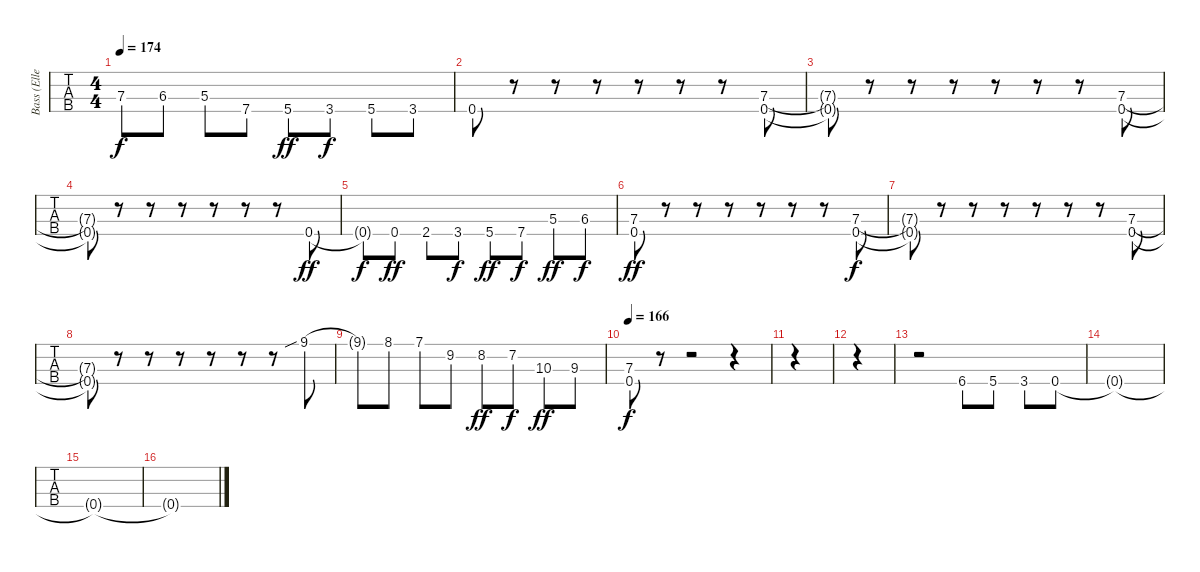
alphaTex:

\track ("Bass (Ellefson)" "Bass (Elle") {instrument electricbassfinger}
\staff {tabs}
\tuning (G2 D2 A1 E1) {hide}
\ts (4 4)
\tempo 174
\clef f4
\ks c
7.3{t}.8{dy f} 6.3.8 5.3.8 7.4.8 5.4.8{dy ff} 3.4.8{dy f} 5.4.8 3.4.8 |
0.4.8 r.8 r.8 r.8 r.8 r.8 r.8 (7.3 0.4).8 |
(7.3{t} 0.4{t}).8 r.8 r.8 r.8 r.8 r.8 r.8 (7.3 0.4).8 |
(7.3{t} 0.4{t}).8 r.8 r.8 r.8 r.8 r.8 r.8 0.4.8{dy ff} |
0.4{t}.8{dy f} 0.4.8{dy ff} 2.4.8 3.4.8{dy f} 5.4.8{dy ff} 7.4.8{dy f} 5.3.8{dy ff} 6.3.8{dy f} |
(7.3 0.4).8{dy ff} r.8 r.8 r.8 r.8 r.8 r.8 (7.3 0.4).8{dy f} |
(7.3{t} 0.4{t}).8 r.8 r.8 r.8 r.8 r.8 r.8 (7.3 0.4).8 |
(7.3{t} 0.4{t}).8 r.8 r.8 r.8 r.8 r.8 r.8 9.1{sib}.8 |
9.1{t}.8 8.1.8 7.1.8 9.2.8 8.2.8{dy ff} 7.2.8{dy f} 10.3.8{dy ff} 9.3.8 |
\tempo 166
(7.3 0.4).8{dy f} r.8 r.2 r.4 |
|
|
r.2 6.4.8 5.4.8 3.4.8 0.4.8 |
0.4{t}.1 |
0.4{t}.1 |
0.4{t}.1
